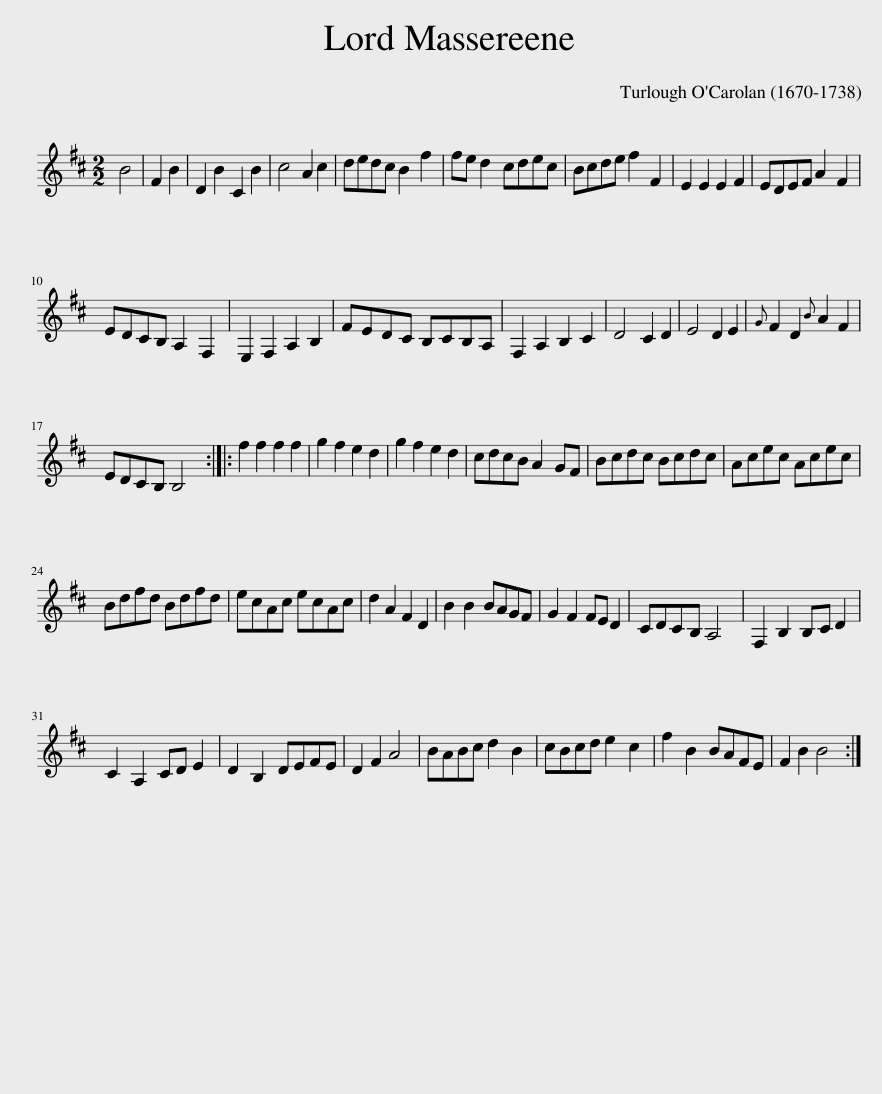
X:1
L:1/8
M:2/2
I:linebreak $
K:D
V:1 treble
V:1
 B4 | F2 B2 | D2 B2 C2 B2 | c4 A2 c2 | dedc B2 f2 | %5
 fe d2 cdec | Bcde f2 F2 | E2 E2 E2 F2 | EDEF A2 F2 |$ EDCB, A,2 F,2 | %10
 E,2 F,2 A,2 B,2 | FEDC B,CB,A, | F,2 A,2 B,2 C2 | D4 C2 D2 | E4 D2 E2 | %15
{G} F2 D2{B} A2 F2 |$ EDCB, B,4 :: f2 f2 f2 f2 | g2 f2 e2 d2 | g2 f2 e2 d2 | %20
 cdcB A2 GF | Bcdc Bcdc | Acec Acec |$ Bdfd Bdfd | ecAc ecAc | %25
 d2 A2 F2 D2 | B2 B2 BAGF | G2 F2 FE D2 | CDCB, A,4 | F,2 B,2 B,C D2 |$ %30
 C2 A,2 CD E2 | D2 B,2 DEFE | D2 F2 A4 | BABc d2 B2 | cBcd e2 c2 | %35
 f2 B2 BAFE | F2 B2 B4 :| %37
